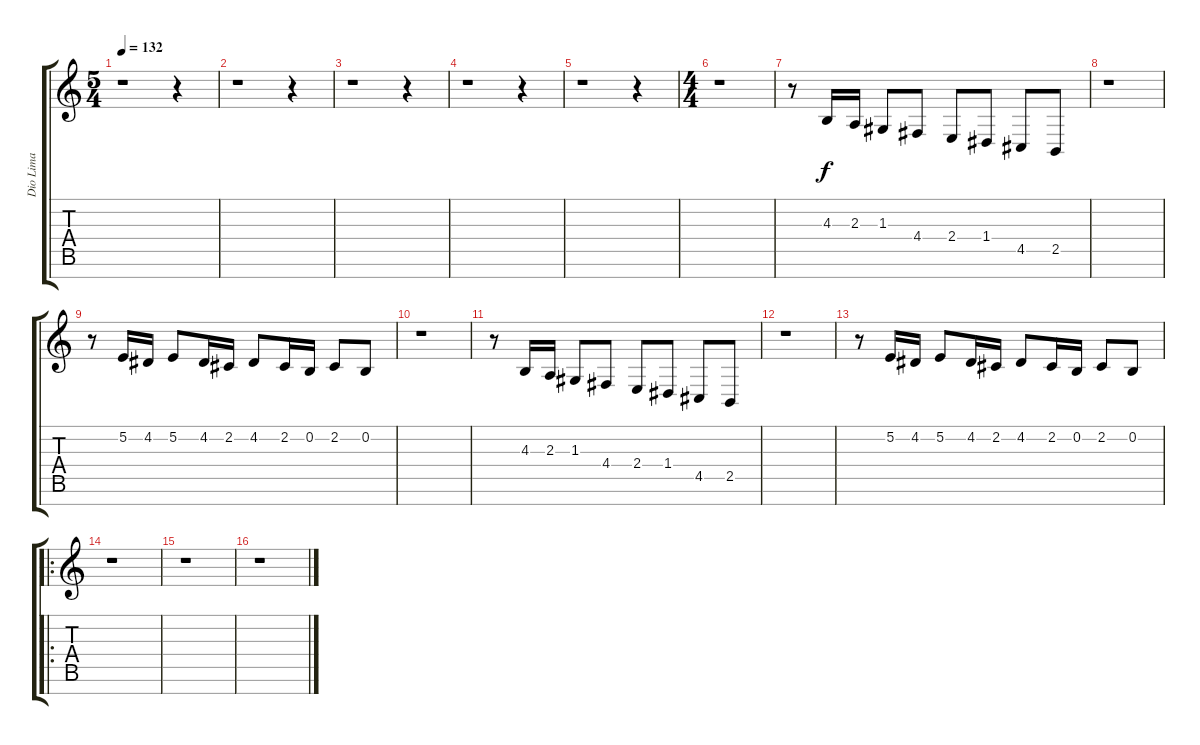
\track ("Dio Lima" "Dio Lima") {instrument acousticgrandpiano}
\staff {score tabs}
\tuning (E4 B3 G3 D3 A2 E2 B1) {hide}
\ts (5 4)
\tempo 132
\clef g2
\ks c
r.1{dy mp} r.4 |
r.1 r.4 |
r.1 r.4 |
r.1 r.4 |
r.1 r.4 |
\ts (4 4)
r.1 |
r.8 4.3.16{dy f} 2.3.16 1.3.8 4.4.8 2.4.8 1.4.8 4.5.8 2.5.8 |
r.1 |
r.8 5.2.16 4.2.16 5.2.8 4.2.16 2.2.16 4.2.8 2.2.16 0.2.16 2.2.8 0.2.8 |
r.1 |
r.8 4.3.16 2.3.16 1.3.8 4.4.8 2.4.8 1.4.8 4.5.8 2.5.8 |
r.1 |
r.8 5.2.16 4.2.16 5.2.8 4.2.16 2.2.16 4.2.8 2.2.16 0.2.16 2.2.8 0.2.8 |
\ro
r.1 |
r.1 |
r.1
